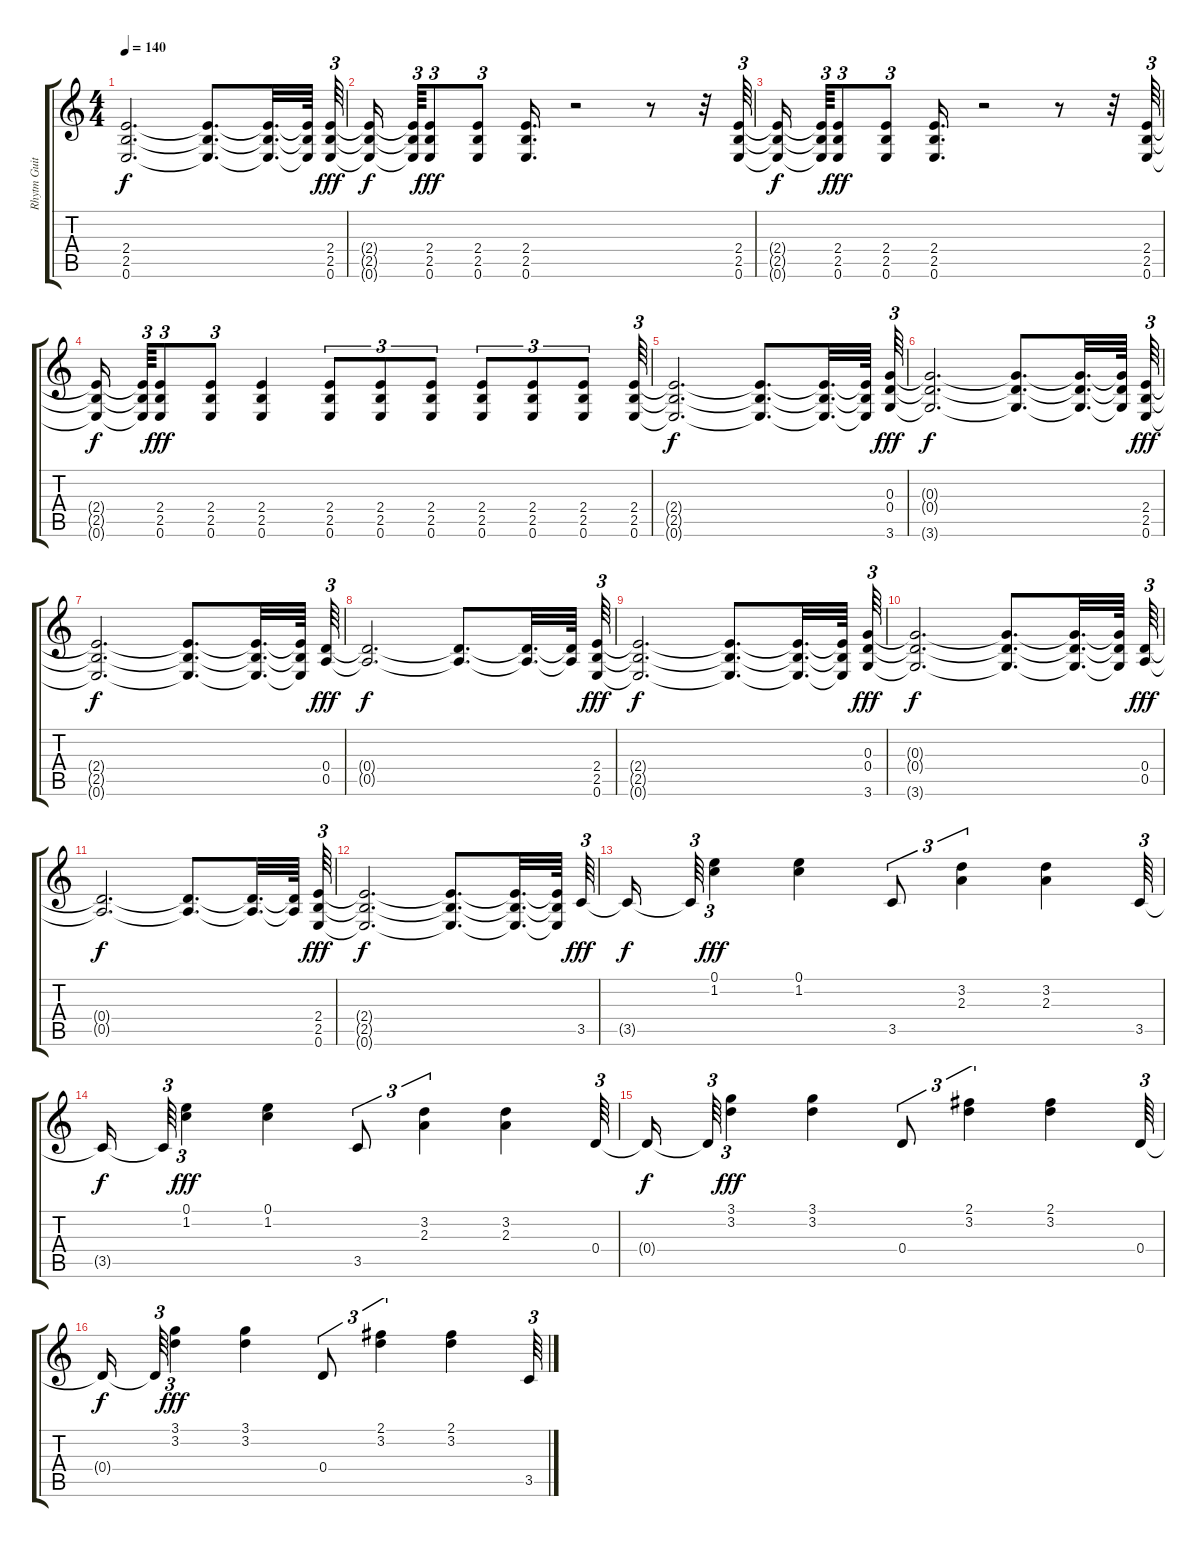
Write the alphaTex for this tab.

\track ("Rhytm Guitar" "Rhytm Guit") {instrument distortionguitar}
\staff {score tabs}
\tuning (E4 B3 G3 D3 A2 E2) {hide}
\ts (4 4)
\tempo 140
\clef g2
\ks c
(2.4{t} 2.5{t} 0.6{t}).2{d dy f} (2.4{t} 2.5{t} 0.6{t}).8{d} (2.4{t} 2.5{t} 0.6{t}).32{d} (2.4{t} 2.5{t} 0.6{t}).64 (2.4 2.5 0.6).64{tu (3 2) dy fff} |
(2.4{t} 2.5{t} 0.6{t}).16{dy f} (2.4{t} 2.5{t} 0.6{t}).64{tu (3 2)} (2.4 2.5 0.6).8{tu (3 2) dy fff} (2.4 2.5 0.6).8{tu (3 2)} (2.4 2.5 0.6).16{d} r.2 r.8 r.32 (2.4 2.5 0.6).64{tu (3 2)} |
(2.4{t} 2.5{t} 0.6{t}).16{dy f} (2.4{t} 2.5{t} 0.6{t}).64{tu (3 2)} (2.4 2.5 0.6).8{tu (3 2) dy fff} (2.4 2.5 0.6).8{tu (3 2)} (2.4 2.5 0.6).16{d} r.2 r.8 r.32 (2.4 2.5 0.6).64{tu (3 2)} |
(2.4{t} 2.5{t} 0.6{t}).16{dy f} (2.4{t} 2.5{t} 0.6{t}).64{tu (3 2)} (2.4 2.5 0.6).8{tu (3 2) dy fff} (2.4 2.5 0.6).8{tu (3 2)} (2.4 2.5 0.6).4 (2.4 2.5 0.6).8{tu (3 2)} (2.4 2.5 0.6).8{tu (3 2)} (2.4 2.5 0.6).8{tu (3 2)} (2.4 2.5 0.6).8{tu (3 2)} (2.4 2.5 0.6).8{tu (3 2)} (2.4 2.5 0.6).8{tu (3 2)} (2.4 2.5 0.6).64{tu (3 2)} |
(2.4{t} 2.5{t} 0.6{t}).2{d dy f} (2.4{t} 2.5{t} 0.6{t}).8{d} (2.4{t} 2.5{t} 0.6{t}).32{d} (2.4{t} 2.5{t} 0.6{t}).64 (0.3 0.4 3.6).64{tu (3 2) dy fff} |
(0.3{t} 0.4{t} 3.6{t}).2{d dy f} (0.3{t} 0.4{t} 3.6{t}).8{d} (0.3{t} 0.4{t} 3.6{t}).32{d} (0.3{t} 0.4{t} 3.6{t}).64 (2.4 2.5 0.6).64{tu (3 2) dy fff} |
(2.4{t} 2.5{t} 0.6{t}).2{d dy f} (2.4{t} 2.5{t} 0.6{t}).8{d} (2.4{t} 2.5{t} 0.6{t}).32{d} (2.4{t} 2.5{t} 0.6{t}).64 (0.4 0.5).64{tu (3 2) dy fff} |
(0.4{t} 0.5{t}).2{d dy f} (0.4{t} 0.5{t}).8{d} (0.4{t} 0.5{t}).32{d} (0.4{t} 0.5{t}).64 (2.4 2.5 0.6).64{tu (3 2) dy fff} |
(2.4{t} 2.5{t} 0.6{t}).2{d dy f} (2.4{t} 2.5{t} 0.6{t}).8{d} (2.4{t} 2.5{t} 0.6{t}).32{d} (2.4{t} 2.5{t} 0.6{t}).64 (0.3 0.4 3.6).64{tu (3 2) dy fff} |
(0.3{t} 0.4{t} 3.6{t}).2{d dy f} (0.3{t} 0.4{t} 3.6{t}).8{d} (0.3{t} 0.4{t} 3.6{t}).32{d} (0.3{t} 0.4{t} 3.6{t}).64 (0.4 0.5).64{tu (3 2) dy fff} |
(0.4{t} 0.5{t}).2{d dy f} (0.4{t} 0.5{t}).8{d} (0.4{t} 0.5{t}).32{d} (0.4{t} 0.5{t}).64 (2.4 2.5 0.6).64{tu (3 2) dy fff} |
(2.4{t} 2.5{t} 0.6{t}).2{d dy f} (2.4{t} 2.5{t} 0.6{t}).8{d} (2.4{t} 2.5{t} 0.6{t}).32{d} (2.4{t} 2.5{t} 0.6{t}).64 3.5.64{tu (3 2) dy fff} |
3.5{t}.16{dy f} 3.5{t}.64{tu (3 2)} (0.1 1.2).4{tu (3 2) dy fff} (0.1 1.2).4 3.5.8{tu (3 2)} (3.2 2.3).4{tu (3 2)} (3.2 2.3).4 3.5.64{tu (3 2)} |
3.5{t}.16{dy f} 3.5{t}.64{tu (3 2)} (0.1 1.2).4{tu (3 2) dy fff} (0.1 1.2).4 3.5.8{tu (3 2)} (3.2 2.3).4{tu (3 2)} (3.2 2.3).4 0.4.64{tu (3 2)} |
0.4{t}.16{dy f} 0.4{t}.64{tu (3 2)} (3.1 3.2).4{tu (3 2) dy fff} (3.1 3.2).4 0.4.8{tu (3 2)} (2.1 3.2).4{tu (3 2)} (2.1 3.2).4 0.4.64{tu (3 2)} |
0.4{t}.16{dy f} 0.4{t}.64{tu (3 2)} (3.1 3.2).4{tu (3 2) dy fff} (3.1 3.2).4 0.4.8{tu (3 2)} (2.1 3.2).4{tu (3 2)} (2.1 3.2).4 3.5.64{tu (3 2)}
